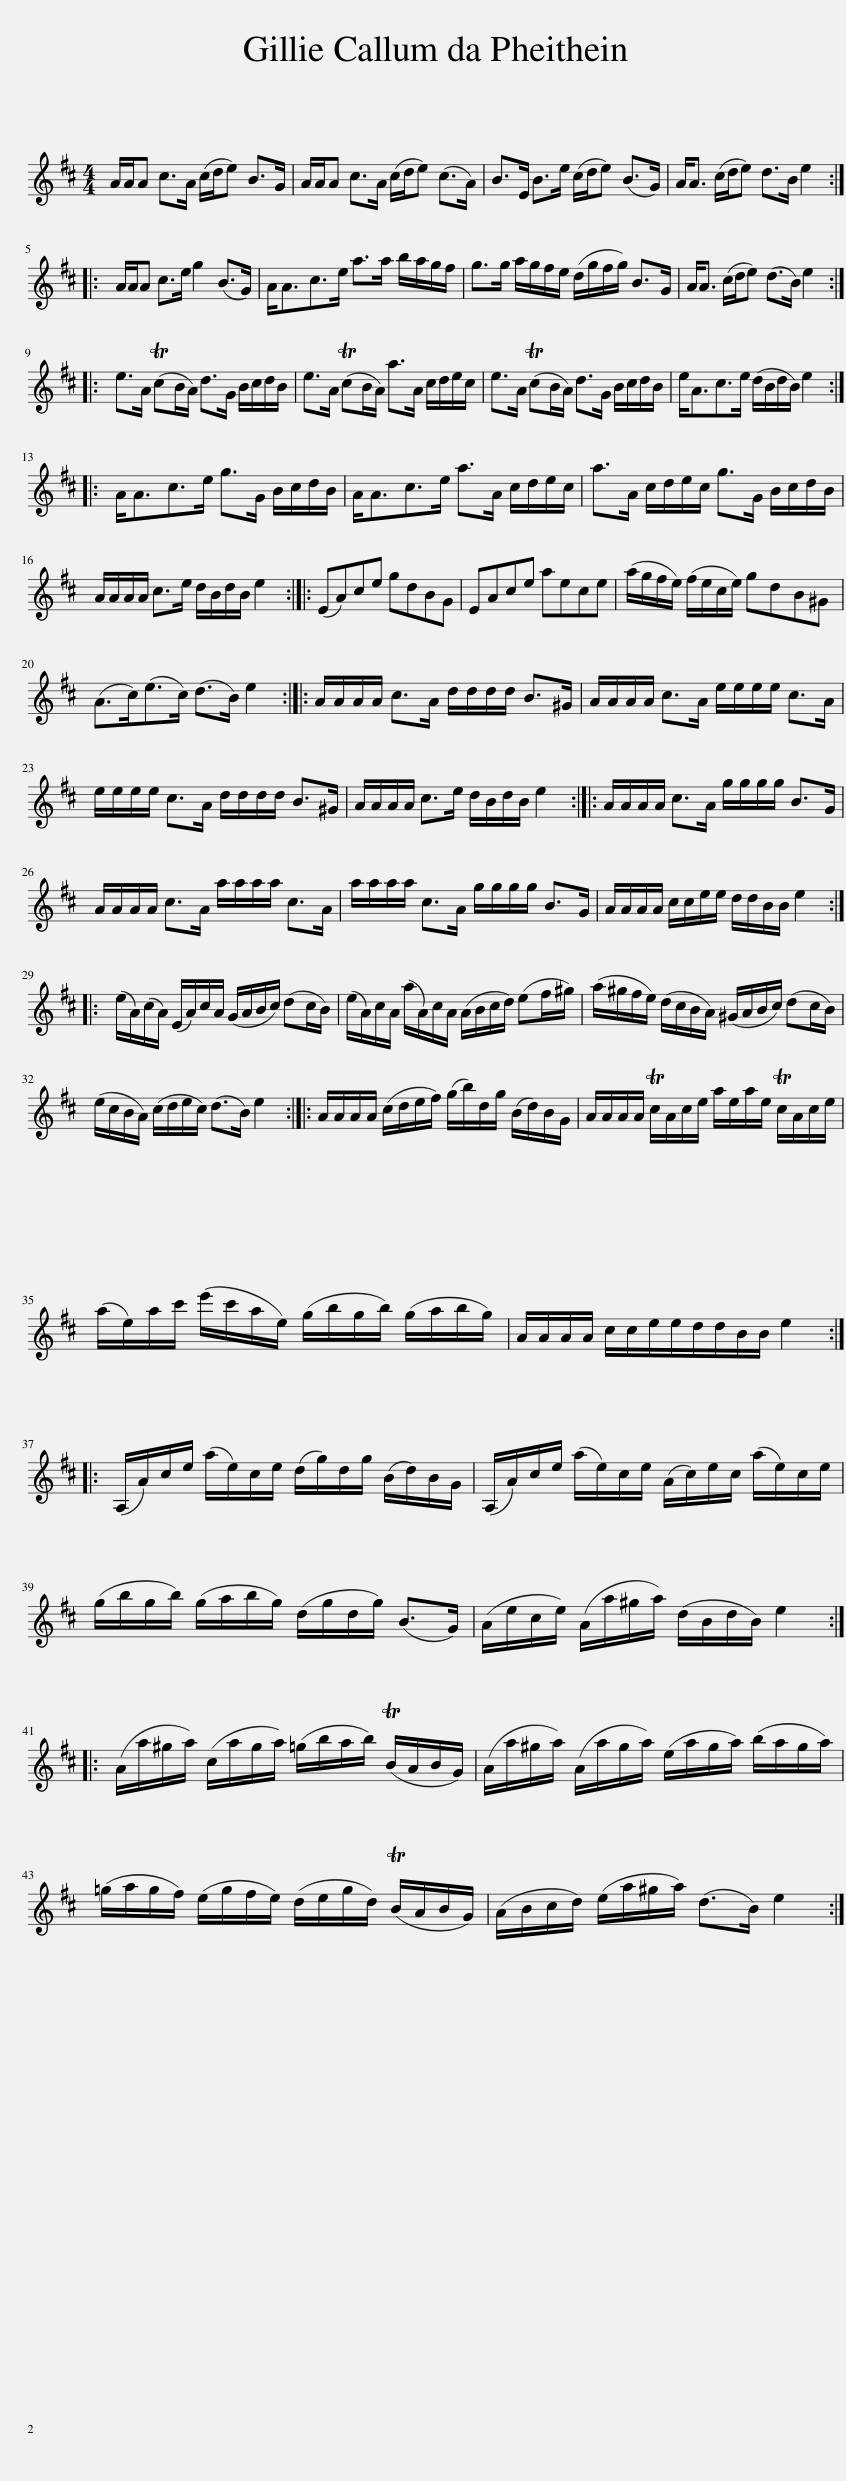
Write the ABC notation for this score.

X:1
L:1/8
M:4/4
I:linebreak $
K:D
V:1 treble
V:1
 A/A/A c>A (c/d/e) B>G | A/A/A c>A (c/d/e) (c>A) | B>E B>e (c/d/e) (B>G) | A<A (c/d/e) d>B e2 ::$ A/A/A c>e g2 (B>G) | %5
 A<Ac>e a>a b/a/g/f/ | g>g a/g/f/e/ (d/g/f/g/) B>G | A<A (c/d/e) (d>B) e2 ::$ e>A (TcB/A/) d>G B/c/d/B/ | e>A (TcB/A/) a>A c/d/e/c/ | %10
 e>A (TcB/A/) d>G B/c/d/B/ | e<Ac>e (d/B/d/B/) e2 ::$ A<Ac>e g>G B/c/d/B/ | A<Ac>e a>A c/d/e/c/ | a>A c/d/e/c/ g>G B/c/d/B/ |$ %15
 A/A/A/A/ c>e d/B/d/B/ e2 :: (EA)ce gdBG | EAce aece | (a/g/f/e/) (f/e/c/e/) gdB^G |$ (A>c)(e>c) (d>B) e2 :: %20
 A/A/A/A/ c>A d/d/d/d/ B>^G | A/A/A/A/ c>A e/e/e/e/ c>A |$ e/e/e/e/ c>A d/d/d/d/ B>^G | A/A/A/A/ c>e d/B/d/B/ e2 :: A/A/A/A/ c>A g/g/g/g/ B>G |$ %25
 A/A/A/A/ c>A a/a/a/a/ c>A | a/a/a/a/ c>A g/g/g/g/ B>G | A/A/A/A/ c/c/e/e/ d/d/B/B/ e2 ::$ (e/A/)(c/A/) (E/A/)c/A/ (G/A/B/c/) (dc/B/) | (e/A/)c/A/ (a/A/)c/A/ (A/B/c/d/) (ef/^g/) | %30
 (a/^g/f/e/) (d/c/B/A/) (^G/A/B/c/) (dc/B/) |$ (e/c/B/A/) (c/d/e/c/) (d>B) e2 :: A/A/A/A/ (c/d/e/f/) (g/b/)d/g/ (B/d/)B/G/ | A/A/A/A/ Tc/A/c/e/ a/e/a/e/ Tc/A/c/e/ |$ (a/e/)a/c'/ (e'/c'/a/e/) (g/b/g/b/) (g/a/b/g/) | %35
 A/A/A/A/ c/c/e/e/d/d/B/B/ e2 ::$ (A,/A/)c/e/ (a/e/)c/e/ (d/g/)d/g/ (B/d/)B/G/ | (A,/A/)c/e/ (a/e/)c/e/ (A/c/)e/c/ (a/e/)c/e/ |$ (g/b/g/b/) (g/a/b/g/) (d/g/d/g/) (B>G) | (A/e/c/e/) (A/a/^g/a/) (d/B/d/B/) e2 ::$ %40
 (A/a/^g/a/) (c/a/g/a/) (=g/b/a/b/) (TB/A/B/G/) | (A/a/^g/a/) (A/a/g/a/) (e/a/g/a/) (b/a/g/a/) |$ (=g/a/g/f/) (e/g/f/e/) (d/e/g/d/) (TB/A/B/G/) | (A/B/c/d/) (e/a/^g/a/) (d>B) e2 :| %44
